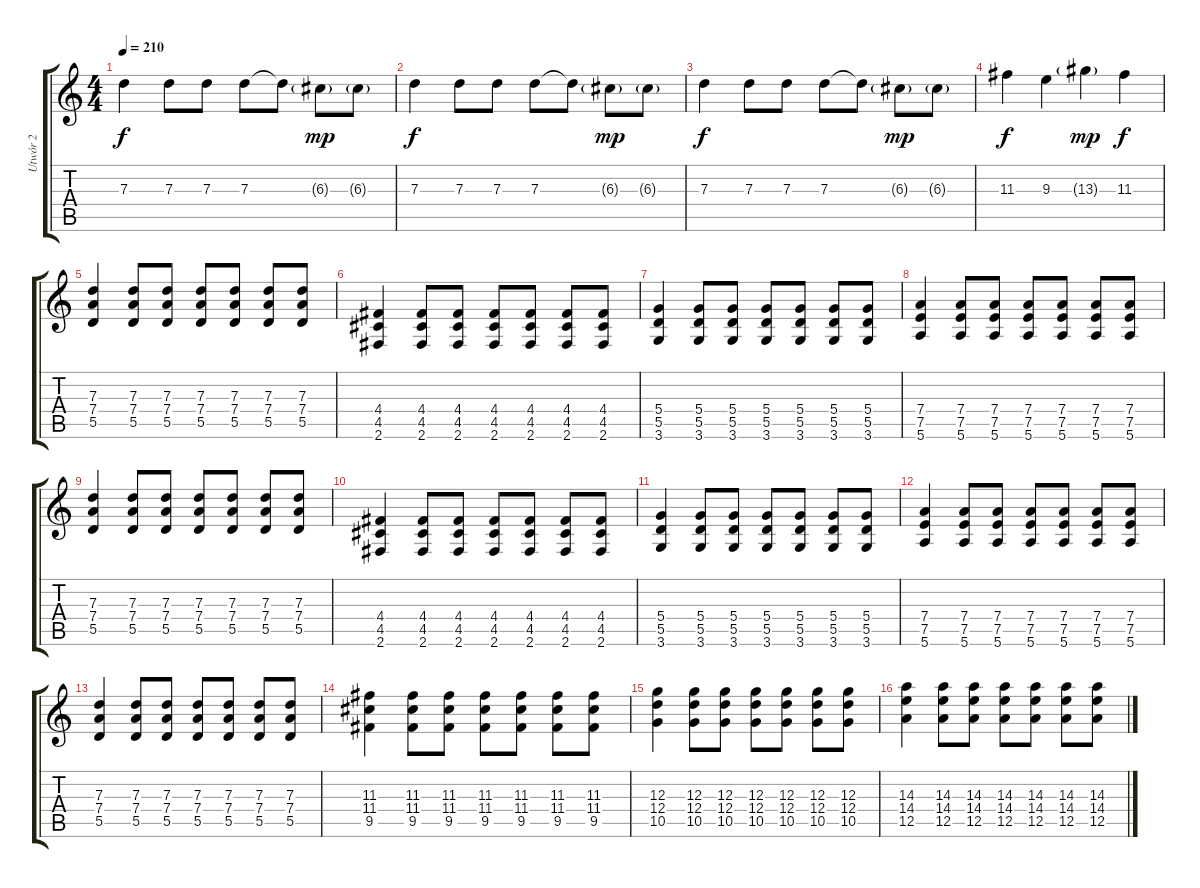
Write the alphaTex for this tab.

\track ("Utwór 2" "Utwór 2") {instrument distortionguitar}
\staff {score tabs}
\tuning (E4 B3 G3 D3 A2 E2) {hide}
\ts (4 4)
\tempo 210
\clef g2
\ks c
7.3.4{dy f} 7.3.8 7.3.8 7.3.8 7.3{t}.8 6.3{g}.8{dy mp} 6.3{g}.8 |
7.3.4{dy f} 7.3.8 7.3.8 7.3.8 7.3{t}.8 6.3{g}.8{dy mp} 6.3{g}.8 |
7.3.4{dy f} 7.3.8 7.3.8 7.3.8 7.3{t}.8 6.3{g}.8{dy mp} 6.3{g}.8 |
11.3.4{dy f} 9.3.4 13.3{g}.4{dy mp} 11.3.4{dy f} |
(7.3 7.4 5.5).4 (7.3 7.4 5.5).8 (7.3 7.4 5.5).8 (7.3 7.4 5.5).8 (7.3 7.4 5.5).8 (7.3 7.4 5.5).8 (7.3 7.4 5.5).8 |
(4.4 4.5 2.6).4 (4.4 4.5 2.6).8 (4.4 4.5 2.6).8 (4.4 4.5 2.6).8 (4.4 4.5 2.6).8 (4.4 4.5 2.6).8 (4.4 4.5 2.6).8 |
(5.4 5.5 3.6).4 (5.4 5.5 3.6).8 (5.4 5.5 3.6).8 (5.4 5.5 3.6).8 (5.4 5.5 3.6).8 (5.4 5.5 3.6).8 (5.4 5.5 3.6).8 |
(7.4 7.5 5.6).4 (7.4 7.5 5.6).8 (7.4 7.5 5.6).8 (7.4 7.5 5.6).8 (7.4 7.5 5.6).8 (7.4 7.5 5.6).8 (7.4 7.5 5.6).8 |
(7.3 7.4 5.5).4 (7.3 7.4 5.5).8 (7.3 7.4 5.5).8 (7.3 7.4 5.5).8 (7.3 7.4 5.5).8 (7.3 7.4 5.5).8 (7.3 7.4 5.5).8 |
(4.4 4.5 2.6).4 (4.4 4.5 2.6).8 (4.4 4.5 2.6).8 (4.4 4.5 2.6).8 (4.4 4.5 2.6).8 (4.4 4.5 2.6).8 (4.4 4.5 2.6).8 |
(5.4 5.5 3.6).4 (5.4 5.5 3.6).8 (5.4 5.5 3.6).8 (5.4 5.5 3.6).8 (5.4 5.5 3.6).8 (5.4 5.5 3.6).8 (5.4 5.5 3.6).8 |
(7.4 7.5 5.6).4 (7.4 7.5 5.6).8 (7.4 7.5 5.6).8 (7.4 7.5 5.6).8 (7.4 7.5 5.6).8 (7.4 7.5 5.6).8 (7.4 7.5 5.6).8 |
(7.3 7.4 5.5).4 (7.3 7.4 5.5).8 (7.3 7.4 5.5).8 (7.3 7.4 5.5).8 (7.3 7.4 5.5).8 (7.3 7.4 5.5).8 (7.3 7.4 5.5).8 |
(11.3 11.4 9.5).4 (11.3 11.4 9.5).8 (11.3 11.4 9.5).8 (11.3 11.4 9.5).8 (11.3 11.4 9.5).8 (11.3 11.4 9.5).8 (11.3 11.4 9.5).8 |
(12.3 12.4 10.5).4 (12.3 12.4 10.5).8 (12.3 12.4 10.5).8 (12.3 12.4 10.5).8 (12.3 12.4 10.5).8 (12.3 12.4 10.5).8 (12.3 12.4 10.5).8 |
(14.3 14.4 12.5).4 (14.3 14.4 12.5).8 (14.3 14.4 12.5).8 (14.3 14.4 12.5).8 (14.3 14.4 12.5).8 (14.3 14.4 12.5).8 (14.3 14.4 12.5).8
